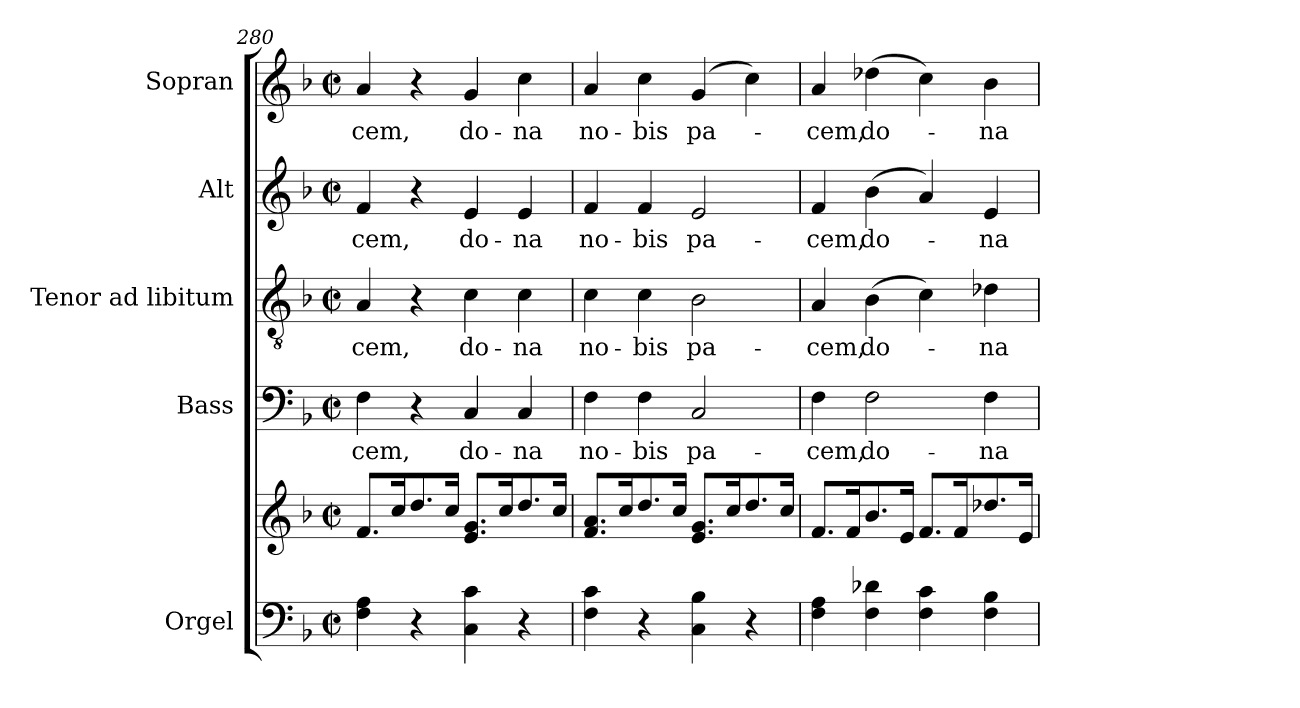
**kern	**kern	**kern	**text	**kern	**text	**kern	**text	**kern	**text
*part5	*part5	*part4	*part4	*part3	*part3	*part2	*part2	*part1	*part1
*staff6	*staff5	*staff4	*staff4	*staff3	*staff3	*staff2	*staff2	*staff1	*staff1
*I"Orgel	*	*I"Bass	*	*I"Tenor ad libitum	*	*I"Alt	*	*I"Sopran	*
*I'Org.	*	*I'B.	*	*I'T.	*	*I'A.	*	*I'S.	*
!!LO:LB:g=z
*clefF4	*clefG2	*clefF4	*	*clefGv2	*	*clefG2	*	*clefG2	*
*k[b-]	*k[b-]	*k[b-]	*	*k[b-]	*	*k[b-]	*	*k[b-]	*
*F:	*F:	*F:	*	*F:	*	*F:	*	*F:	*
*M2/2	*M2/2	*M2/2	*	*M2/2	*	*M2/2	*	*M2/2	*
*met(c|)	*met(c|)	*met(c|)	*	*met(c|)	*	*met(c|)	*	*met(c|)	*
=280	=280	=280	=280	=280	=280	=280	=280	=280	=280
!	!	!	!LO:LY:b	!	!LO:LY:b	!	!LO:LY:b	!	!LO:LY:b
4F\ 4A\	8.f/L	4F\	-cem,	4A/	-cem,	4f/	-cem,	4a/	-cem,
.	16cc/k	.	.	.	.	.	.	.	.
4r	8.dd/	4r	.	4r	.	4r	.	4r	.
.	16cc/Jk	.	.	.	.	.	.	.	.
!	!	!	!LO:LY:b	!	!LO:LY:b	!	!LO:LY:b	!	!LO:LY:b
4C\ 4c\	8.e/ 8.g/L	4C/	do-	4c\	do-	4e/	do-	4g/	do-
.	16cc/k	.	.	.	.	.	.	.	.
!	!	!	!LO:LY:b	!	!LO:LY:b	!	!LO:LY:b	!	!LO:LY:b
4r	8.dd/	4C/	-na	4c\	-na	4e/	-na	4cc\	-na
.	16cc/Jk	.	.	.	.	.	.	.	.
=281	=281	=281	=281	=281	=281	=281	=281	=281	=281
!	!	!	!LO:LY:b	!	!LO:LY:b	!	!LO:LY:b	!	!LO:LY:b
4F\ 4c\	8.f/ 8.a/L	4F\	no-	4c\	no-	4f/	no-	4a/	no-
.	16cc/k	.	.	.	.	.	.	.	.
!	!	!	!LO:LY:b	!	!LO:LY:b	!	!LO:LY:b	!	!LO:LY:b
4r	8.dd/	4F\	-bis	4c\	-bis	4f/	-bis	4cc\	-bis
.	16cc/Jk	.	.	.	.	.	.	.	.
!	!	!	!LO:LY:b	!	!LO:LY:b	!	!LO:LY:b	!	!LO:LY:b
4C\ 4B-\	8.e/ 8.g/L	2C/	pa-	2B-\	pa-	2e/	pa-	(4g/	pa-
.	16cc/k	.	.	.	.	.	.	.	.
4r	8.dd/	.	.	.	.	.	.	4cc\)	.
.	16cc/Jk	.	.	.	.	.	.	.	.
=282	=282	=282	=282	=282	=282	=282	=282	=282	=282
!	!	!	!LO:LY:b	!	!LO:LY:b	!	!LO:LY:b	!	!LO:LY:b
4F\ 4A\	8.f/L	4F\	-cem,	4A/	-cem,	4f/	-cem,	4a/	-cem,
.	16f/k	.	.	.	.	.	.	.	.
!	!	!	!LO:LY:b	!	!LO:LY:b	!	!LO:LY:b	!	!LO:LY:b
4F\ 4d-X\	8.b-/	2F\	do-	(>4B-\	do-	(>4b-\	do-	(>4dd-X\	do-
.	16e/Jk	.	.	.	.	.	.	.	.
4F\ 4c\	8.f/L	.	.	4c\)	.	4a/)	.	4cc\)	.
.	16f/k	.	.	.	.	.	.	.	.
!	!	!	!LO:LY:b	!	!LO:LY:b	!	!LO:LY:b	!	!LO:LY:b
4F\ 4B-\	8.dd-X/	4F\	-na	4d-X\	-na	4e/	-na	4b-\	-na
.	16e/Jk	.	.	.	.	.	.	.	.
=	=	=	=	=	=	=	=	=	=
*-	*-	*-	*-	*-	*-	*-	*-	*-	*-
